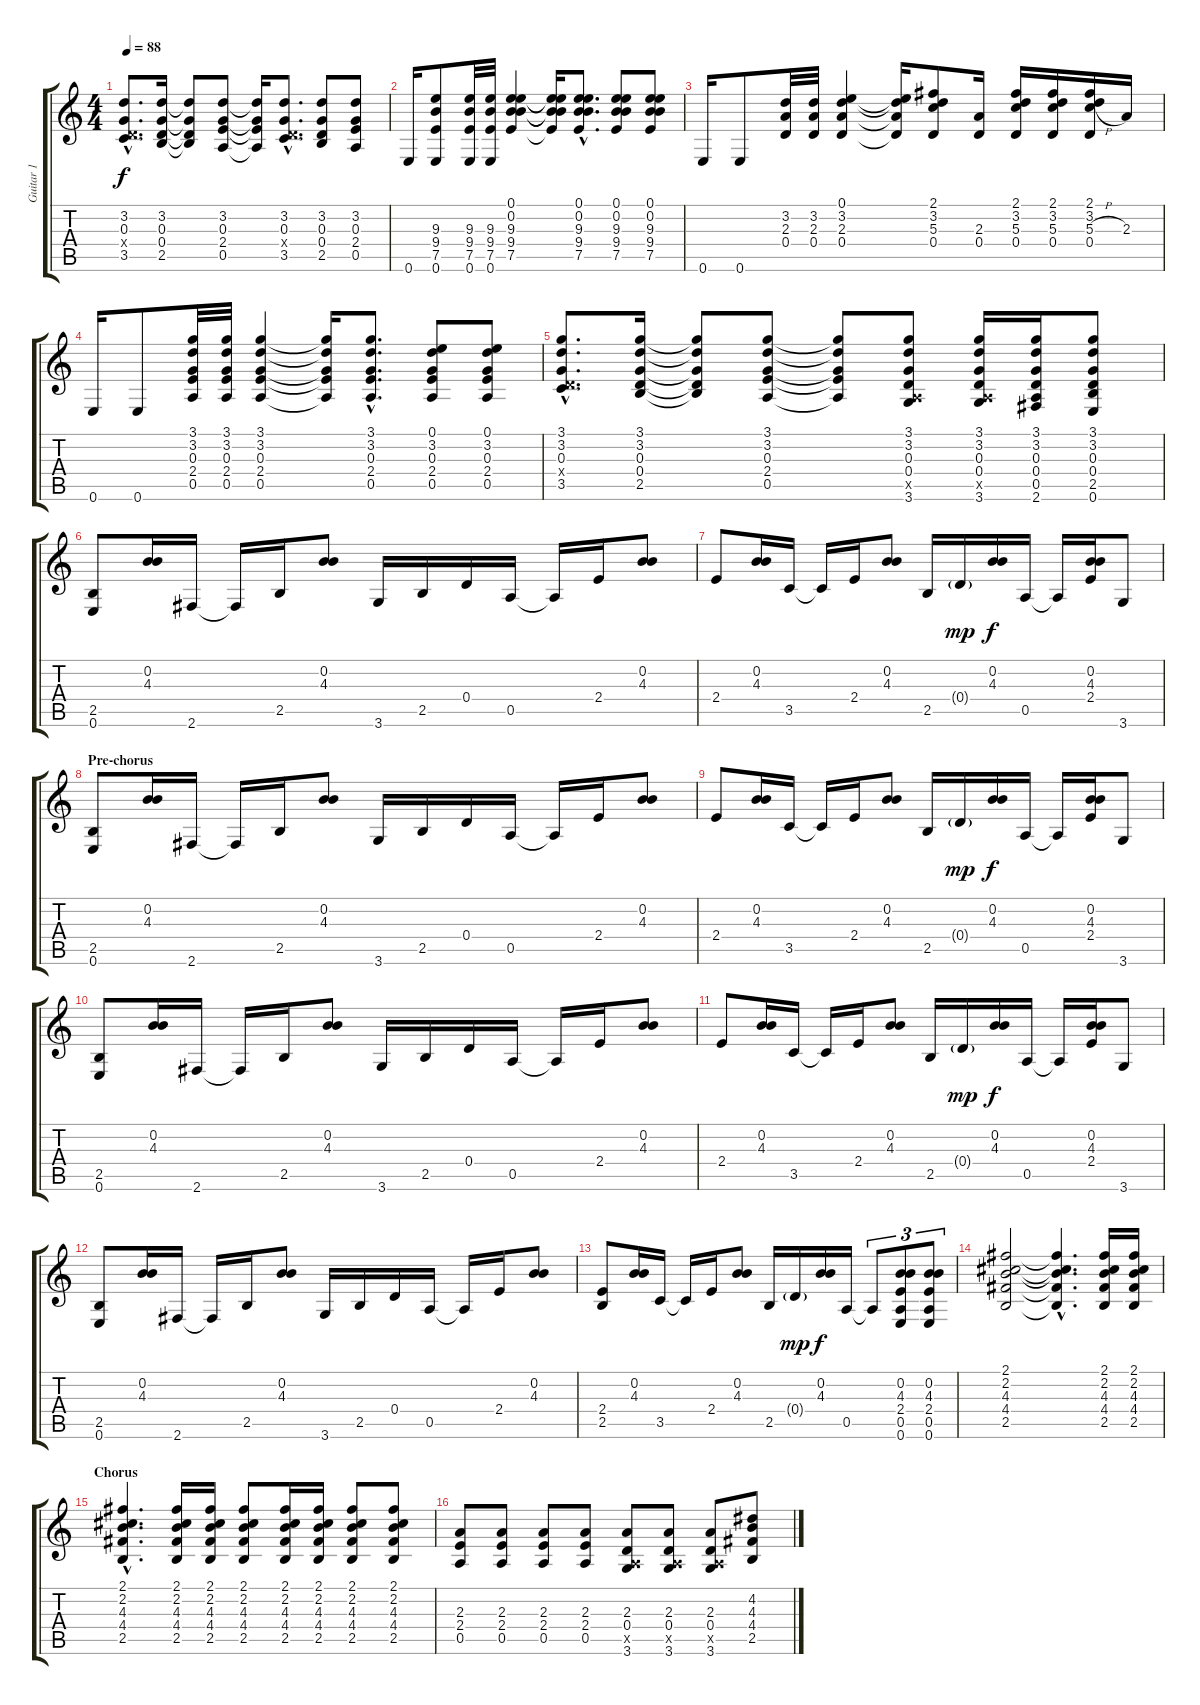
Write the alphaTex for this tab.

\track ("Guitar 1" "Guitar 1") {instrument overdrivenguitar}
\staff {score tabs}
\tuning (E4 B3 G3 D3 A2 E2) {hide}
\ts (4 4)
\tempo 88
\clef g2
\ks c
(3.2{hac} 0.3{hac} 0.4{hac x} 3.5{hac}).8{d dy f} (3.2 0.3 0.4 2.5).16 (3.2{t} 0.3{t} 0.4{t} 2.5{t}).8 (3.2 0.3 2.4 0.5).8 (3.2{t} 0.3{t} 2.4{t} 0.5{t}).16 (3.2{hac} 0.3{hac} 0.4{hac x} 3.5{hac}).8{d} (3.2 0.3 0.4 2.5).8 (3.2 0.3 2.4 0.5).8 |
0.6.16 (9.3 9.4 7.5 0.6).8 (9.3 9.4 7.5 0.6).32 (9.3 9.4 7.5 0.6).32 (0.1 0.2 9.3 9.4 7.5).4 (0.1{t} 0.2{t} 9.3{t} 9.4{t} 7.5{t}).16 (0.1{hac} 0.2{hac} 9.3{hac} 9.4{hac} 7.5{hac}).8{d} (0.1 0.2 9.3 9.4 7.5).8 (0.1 0.2 9.3 9.4 7.5).8 |
0.6.16 0.6.8 (3.2 2.3 0.4).32 (3.2 2.3 0.4).32 (0.1 3.2 2.3 0.4).4 (0.1{t} 3.2{t} 2.3{t} 0.4{t}).16 (2.1 3.2 5.3 0.4).8 (2.3 0.4).16 (2.1 3.2 5.3 0.4).16 (2.1 3.2 5.3 0.4).16 (2.1 3.2 5.3{h} 0.4).16 2.3.16 |
0.6.16 0.6.8 (3.1 3.2 0.3 2.4 0.5).32 (3.1 3.2 0.3 2.4 0.5).32 (3.1 3.2 0.3 2.4 0.5).4 (3.1{t} 3.2{t} 0.3{t} 2.4{t} 0.5{t}).16 (3.1{hac} 3.2{hac} 0.3{hac} 2.4{hac} 0.5{hac}).8{d} (0.1 3.2 0.3 2.4 0.5).8 (0.1 3.2 0.3 2.4 0.5).8 |
(3.1{hac} 3.2{hac} 0.3{hac} 0.4{hac x} 3.5{hac}).8{d} (3.1 3.2 0.3 0.4 2.5).16 (3.1{t} 3.2{t} 0.3{t} 0.4{t} 2.5{t}).8 (3.1 3.2 0.3 2.4 0.5).8 (3.1{t} 3.2{t} 0.3{t} 2.4{t} 0.5{t}).8 (3.1 3.2 0.3 0.4 0.5{x} 3.6).8 (3.1 3.2 0.3 0.4 0.5{x} 3.6).16 (3.1 3.2 0.3 0.4 0.5 2.6).16 (3.1 3.2 0.3 0.4 2.5 0.6).8 |
(2.5 0.6).8 (0.2 4.3).16 2.6.16 2.6{t}.16 2.5.16 (0.2 4.3).8 3.6.16 2.5.16 0.4.16 0.5.16 0.5{t}.16 2.4.16 (0.2 4.3).8 |
2.4.8 (0.2 4.3).16 3.5.16 3.5{t}.16 2.4.16 (0.2 4.3).8 2.5.16 0.4{g}.16{dy mp} (0.2 4.3).16{dy f} 0.5.16 0.5{t}.16 (0.2 4.3 2.4).16 3.6.8 |
\section ("" "Pre-chorus")
(2.5 0.6).8 (0.2 4.3).16 2.6.16 2.6{t}.16 2.5.16 (0.2 4.3).8 3.6.16 2.5.16 0.4.16 0.5.16 0.5{t}.16 2.4.16 (0.2 4.3).8 |
2.4.8 (0.2 4.3).16 3.5.16 3.5{t}.16 2.4.16 (0.2 4.3).8 2.5.16 0.4{g}.16{dy mp} (0.2 4.3).16{dy f} 0.5.16 0.5{t}.16 (0.2 4.3 2.4).16 3.6.8 |
(2.5 0.6).8 (0.2 4.3).16 2.6.16 2.6{t}.16 2.5.16 (0.2 4.3).8 3.6.16 2.5.16 0.4.16 0.5.16 0.5{t}.16 2.4.16 (0.2 4.3).8 |
2.4.8 (0.2 4.3).16 3.5.16 3.5{t}.16 2.4.16 (0.2 4.3).8 2.5.16 0.4{g}.16{dy mp} (0.2 4.3).16{dy f} 0.5.16 0.5{t}.16 (0.2 4.3 2.4).16 3.6.8 |
(2.5 0.6).8 (0.2 4.3).16 2.6.16 2.6{t}.16 2.5.16 (0.2 4.3).8 3.6.16 2.5.16 0.4.16 0.5.16 0.5{t}.16 2.4.16 (0.2 4.3).8 |
(2.4 2.5).8 (0.2 4.3).16 3.5.16 3.5{t}.16 2.4.16 (0.2 4.3).8 2.5.16 0.4{g}.16{dy mp} (0.2 4.3).16{dy f} 0.5.16 0.5{t}.8{tu (3 2)} (0.2 4.3 2.4 0.5 0.6).8{tu (3 2)} (0.2 4.3 2.4 0.5 0.6).8{tu (3 2)} |
(2.1 2.2 4.3 4.4 2.5).2 (2.1{hac t} 2.2{hac t} 4.3{hac t} 4.4{hac t} 2.5{hac t}).4{d} (2.1 2.2 4.3 4.4 2.5).16 (2.1 2.2 4.3 4.4 2.5).16 |
\section ("" "Chorus")
(2.1{hac} 2.2{hac} 4.3{hac} 4.4{hac} 2.5{hac}).4{d} (2.1 2.2 4.3 4.4 2.5).16 (2.1 2.2 4.3 4.4 2.5).16 (2.1 2.2 4.3 4.4 2.5).8 (2.1 2.2 4.3 4.4 2.5).16 (2.1 2.2 4.3 4.4 2.5).16 (2.1 2.2 4.3 4.4 2.5).8 (2.1 2.2 4.3 4.4 2.5).8 |
(2.3 2.4 0.5).8 (2.3 2.4 0.5).8 (2.3 2.4 0.5).8 (2.3 2.4 0.5).8 (2.3 0.4 0.5{x} 3.6).8 (2.3 0.4 0.5{x} 3.6).8 (2.3 0.4 0.5{x} 3.6).8 (4.2 4.3 4.4 2.5).8
